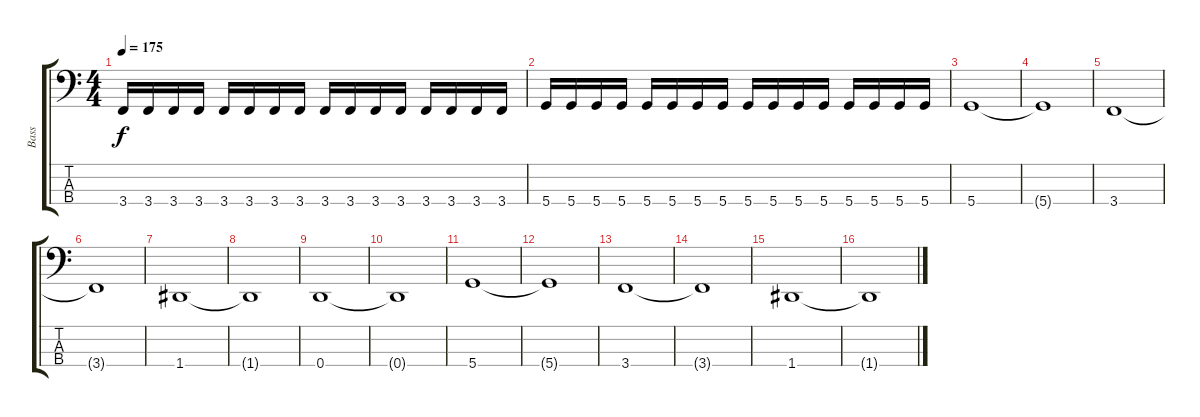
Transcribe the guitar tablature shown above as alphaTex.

\track ("Bass" "Bass") {instrument electricbasspick}
\staff {score tabs}
\tuning (G2 D2 A1 D1) {hide}
\ts (4 4)
\tempo 175
\clef f4
\ks c
3.4.16{dy f} 3.4.16 3.4.16 3.4.16 3.4.16 3.4.16 3.4.16 3.4.16 3.4.16 3.4.16 3.4.16 3.4.16 3.4.16 3.4.16 3.4.16 3.4.16 |
5.4.16 5.4.16 5.4.16 5.4.16 5.4.16 5.4.16 5.4.16 5.4.16 5.4.16 5.4.16 5.4.16 5.4.16 5.4.16 5.4.16 5.4.16 5.4.16 |
5.4.1 |
5.4{t}.1 |
3.4.1 |
3.4{t}.1 |
1.4.1 |
1.4{t}.1 |
0.4.1 |
0.4{t}.1 |
5.4.1 |
5.4{t}.1 |
3.4.1 |
3.4{t}.1 |
1.4.1 |
1.4{t}.1
